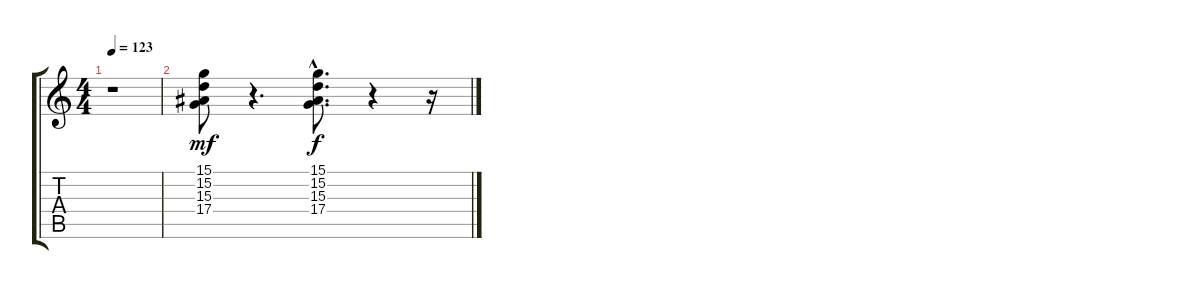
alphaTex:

\track "" {instrument accordion}
\staff {score tabs}
\tuning (E4 B3 G3 D3 A2 E2) {hide}
\ts (4 4)
\tempo 123
\clef g2
\ks c
r.1{dy ff} |
(15.1 15.2 15.3 17.4).8{dy mf} r.4{d} (15.1{hac} 15.2 15.3 17.4).8{d dy f} r.4 r.16
